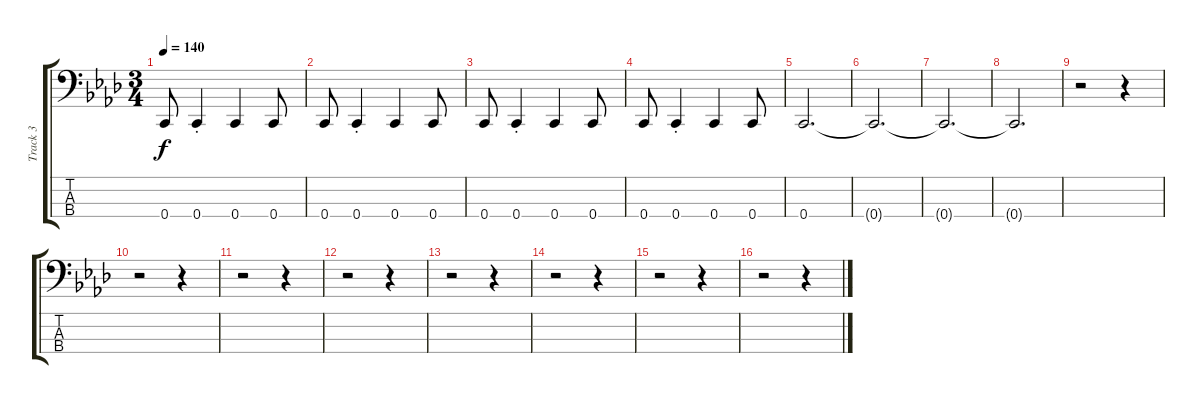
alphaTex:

\track ("Track 3" "Track 3") {instrument electricbasspick}
\staff {score tabs}
\tuning (F2 C2 G1 C1) {hide}
\ts (3 4)
\tempo 140
\clef f4
\ks ab
0.4.8{dy f} 0.4{st}.4 0.4.4 0.4.8 |
0.4.8 0.4{st}.4 0.4.4 0.4.8 |
0.4.8 0.4{st}.4 0.4.4 0.4.8 |
0.4.8 0.4{st}.4 0.4.4 0.4.8 |
0.4.2{d} |
0.4{t}.2{d} |
0.4{t}.2{d} |
0.4{t}.2{d} |
r.2 r.4 |
r.2 r.4 |
r.2 r.4 |
r.2 r.4 |
r.2 r.4 |
r.2 r.4 |
r.2 r.4 |
r.2 r.4
